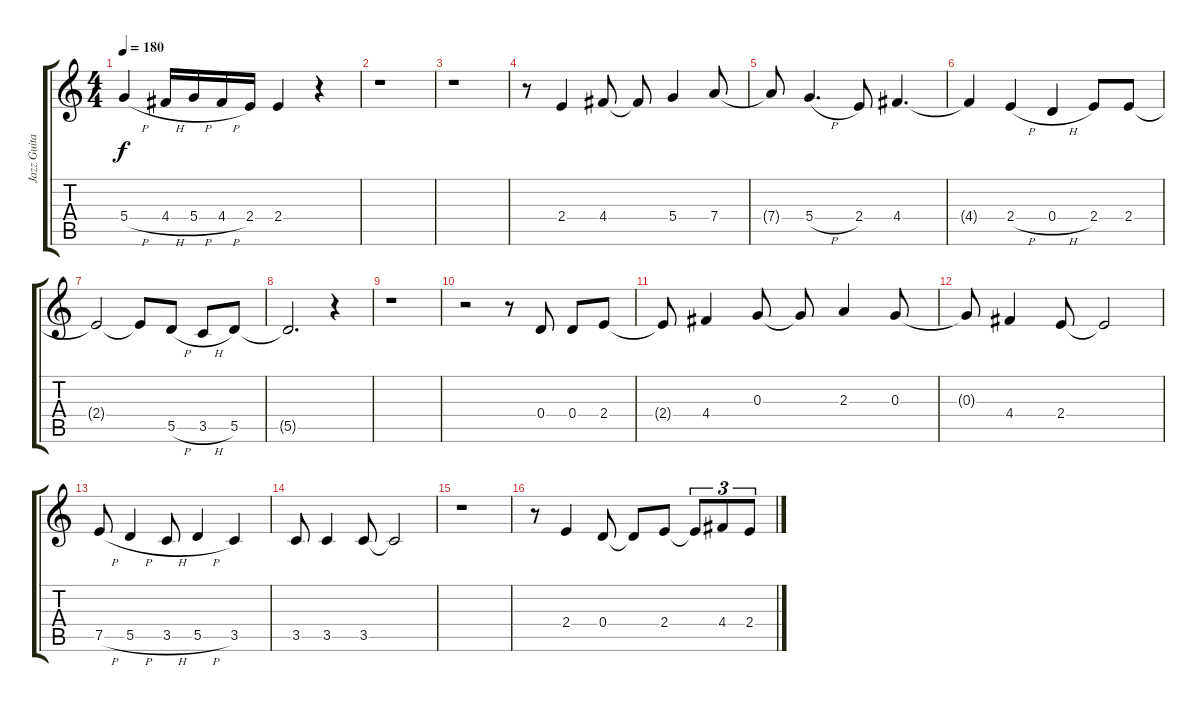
\track ("Jazz Guitar" "Jazz Guita") {instrument electricguitarjazz}
\staff {score tabs}
\tuning (E4 B3 G3 D3 A2 E2) {hide}
\ts (4 4)
\tempo 180
\clef g2
\ks c
5.4{h}.4{dy f} 4.4{h}.16 5.4{h}.16 4.4{h}.16 2.4.16 2.4.4 r.4 |
r.1 |
r.1 |
r.8 2.4.4 4.4.8 4.4{t}.8 5.4.4 7.4.8 |
7.4{t}.8 5.4{h}.4{d} 2.4.8 4.4.4{d} |
4.4{t}.4 2.4{h}.4 0.4{h}.4 2.4.8 2.4.8 |
2.4{t}.2 2.4{t}.8 5.5{h}.8 3.5{h}.8 5.5.8 |
5.5{t}.2{d} r.4 |
r.1 |
r.2 r.8 0.4.8 0.4.8 2.4.8 |
2.4{t}.8 4.4.4 0.3.8 0.3{t}.8 2.3.4 0.3.8 |
0.3{t}.8 4.4.4 2.4.8 2.4{t}.2 |
7.5{h}.8 5.5{h}.4 3.5{h}.8 5.5{h}.4 3.5.4 |
3.5.8 3.5.4 3.5.8 3.5{t}.2 |
r.1 |
r.8 2.4.4 0.4.8 0.4{t}.8 2.4.8 2.4{t}.8{tu (3 2)} 4.4.8{tu (3 2)} 2.4.8{tu (3 2)}
